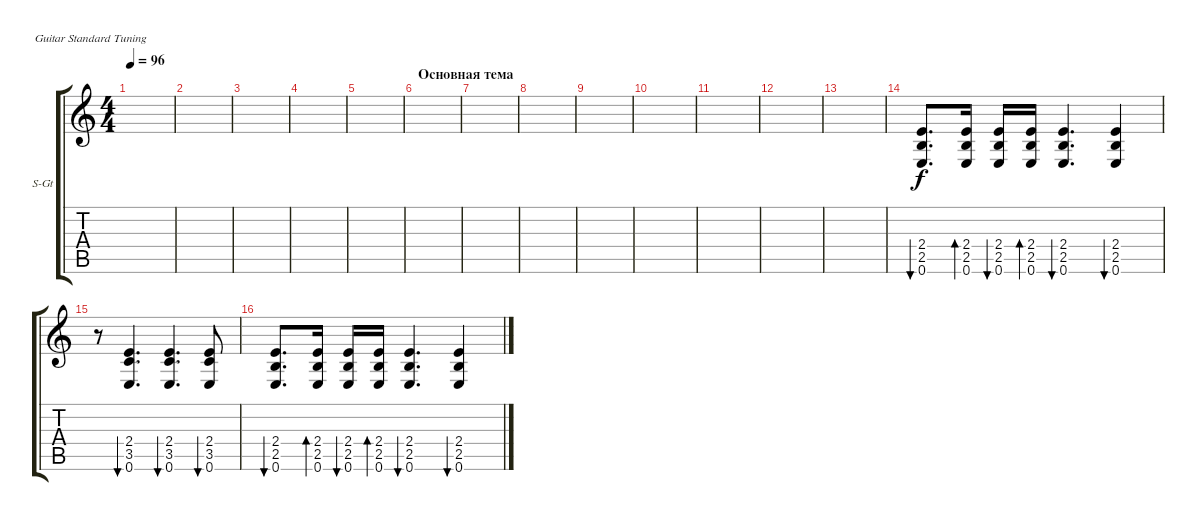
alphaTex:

\defaultSystemsLayout 4
\bracketExtendMode groupsimilarinstruments
\firstSystemTrackNameOrientation horizontal
\otherSystemsTrackNameOrientation horizontal
\track ("Steel Guitar" "S-Gt") {instrument acousticguitarsteel}
\staff {score tabs}
\tuning (E4 B3 G3 D3 A2 E2)
\ts (4 4)
\tempo 96
\clef g2
\ks c
|
|
|
|
|
\section ("" "Основная тема")
|
|
|
|
|
|
|
|
(0.6 2.5 2.4).8{d bu 30} (0.6 2.5 2.4).16{bd 30} (0.6 2.5 2.4).16{bu 30} (0.6 2.5 2.4).16{bd 30} (0.6 2.5 2.4).4{d bu 30} (0.6 2.5 2.4).4{bu 30} |
r.8 (2.4 3.5 0.6).4{d bu 30} (0.6 3.5 2.4).4{d bu 30} (2.4 3.5 0.6).8{bu 30} |
(0.6 2.5 2.4).8{d bu 30} (0.6 2.5 2.4).16{bd 30} (0.6 2.5 2.4).16{bu 30} (0.6 2.5 2.4).16{bd 30} (0.6 2.5 2.4).4{d bu 30} (0.6 2.5 2.4).4{bu 30}
